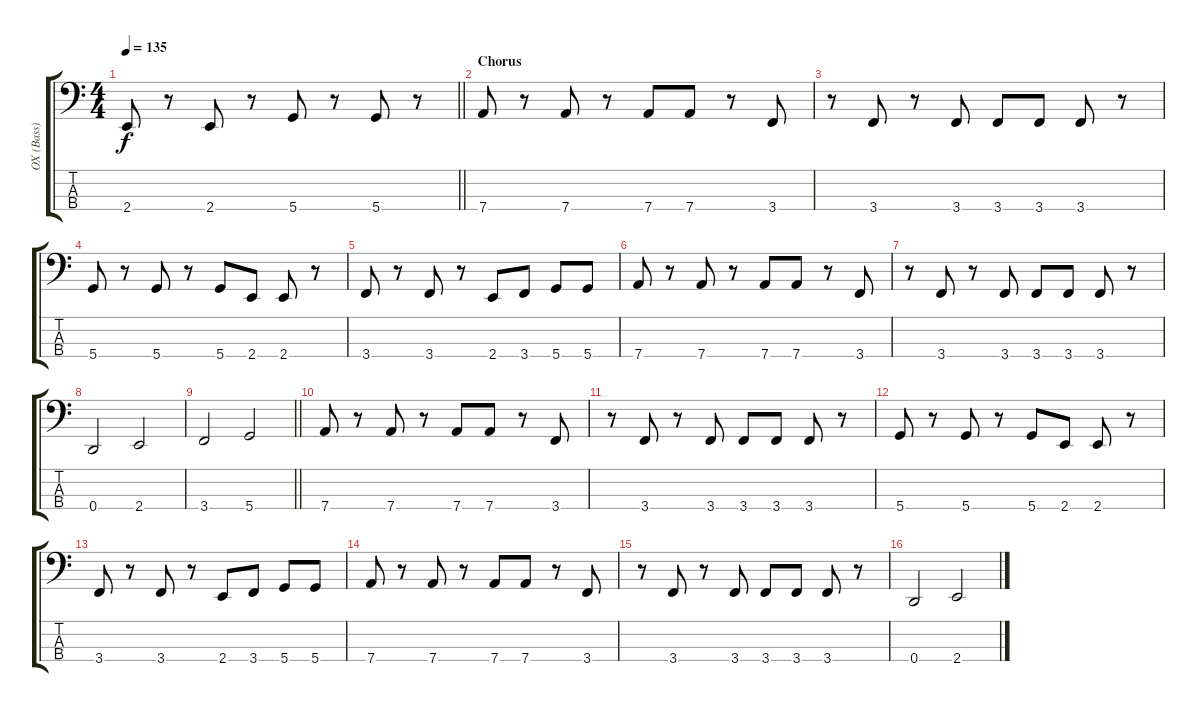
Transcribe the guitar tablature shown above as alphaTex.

\track ("OX (Bass)" "OX (Bass)") {instrument electricbasspick}
\staff {score tabs}
\tuning (G2 D2 A1 D1) {hide}
\ts (4 4)
\tempo 135
\clef f4
\barLineRight lightlight
\ks c
2.4.8{dy f} r.8 2.4.8 r.8 5.4.8 r.8 5.4.8 r.8 |
\section ("" "Chorus")
7.4.8 r.8 7.4.8 r.8 7.4.8 7.4.8 r.8 3.4.8 |
r.8 3.4.8 r.8 3.4.8 3.4.8 3.4.8 3.4.8 r.8 |
5.4.8 r.8 5.4.8 r.8 5.4.8 2.4.8 2.4.8 r.8 |
3.4.8 r.8 3.4.8 r.8 2.4.8 3.4.8 5.4.8 5.4.8 |
7.4.8 r.8 7.4.8 r.8 7.4.8 7.4.8 r.8 3.4.8 |
r.8 3.4.8 r.8 3.4.8 3.4.8 3.4.8 3.4.8 r.8 |
0.4.2 2.4.2 |
\barLineRight lightlight
3.4.2 5.4.2 |
7.4.8 r.8 7.4.8 r.8 7.4.8 7.4.8 r.8 3.4.8 |
r.8 3.4.8 r.8 3.4.8 3.4.8 3.4.8 3.4.8 r.8 |
5.4.8 r.8 5.4.8 r.8 5.4.8 2.4.8 2.4.8 r.8 |
3.4.8 r.8 3.4.8 r.8 2.4.8 3.4.8 5.4.8 5.4.8 |
7.4.8 r.8 7.4.8 r.8 7.4.8 7.4.8 r.8 3.4.8 |
r.8 3.4.8 r.8 3.4.8 3.4.8 3.4.8 3.4.8 r.8 |
0.4.2 2.4.2
